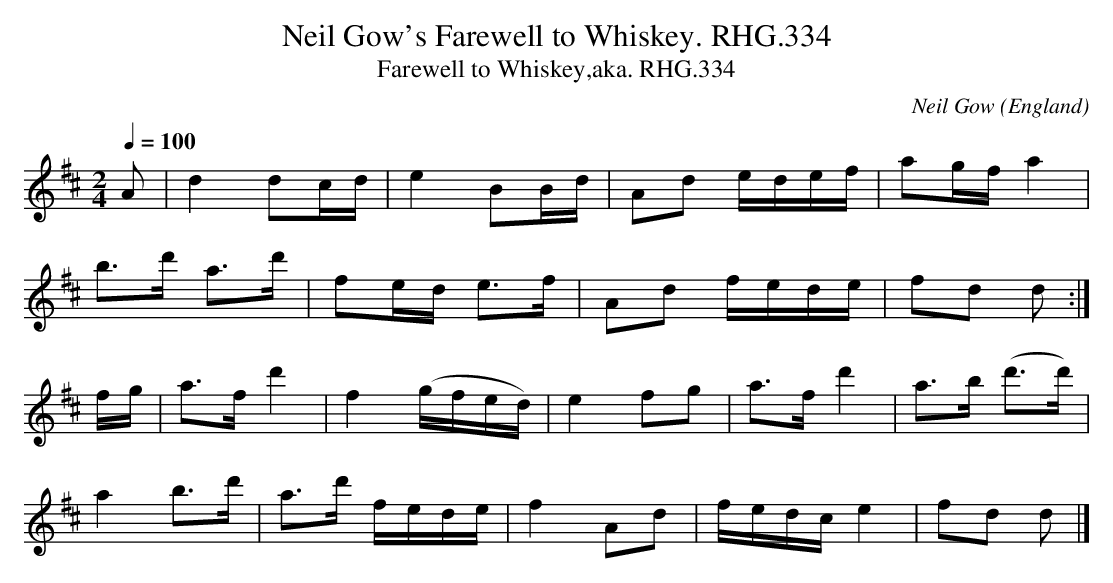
X:1
T:Neil Gow's Farewell to Whiskey. RHG.334
T:Farewell to Whiskey,aka. RHG.334
C:Neil Gow
L:1/16
M:2/4
O:England
Q:1/4=100
K:D
A2|d4 d2cd|e4 B2Bd|A2d2 edef|a2gf a4|!
b3d' a3d'|f2ed e3f|A2d2 fede|f2d2 d2:|!
fg|a3f d'4|f4 (gfed)|e4 f2g2|a3f d'4|a3b (d'3d')|!
a4 b3d'|a3d' fede|f4 A2d2|fedc e4|f2d2 d2|]
